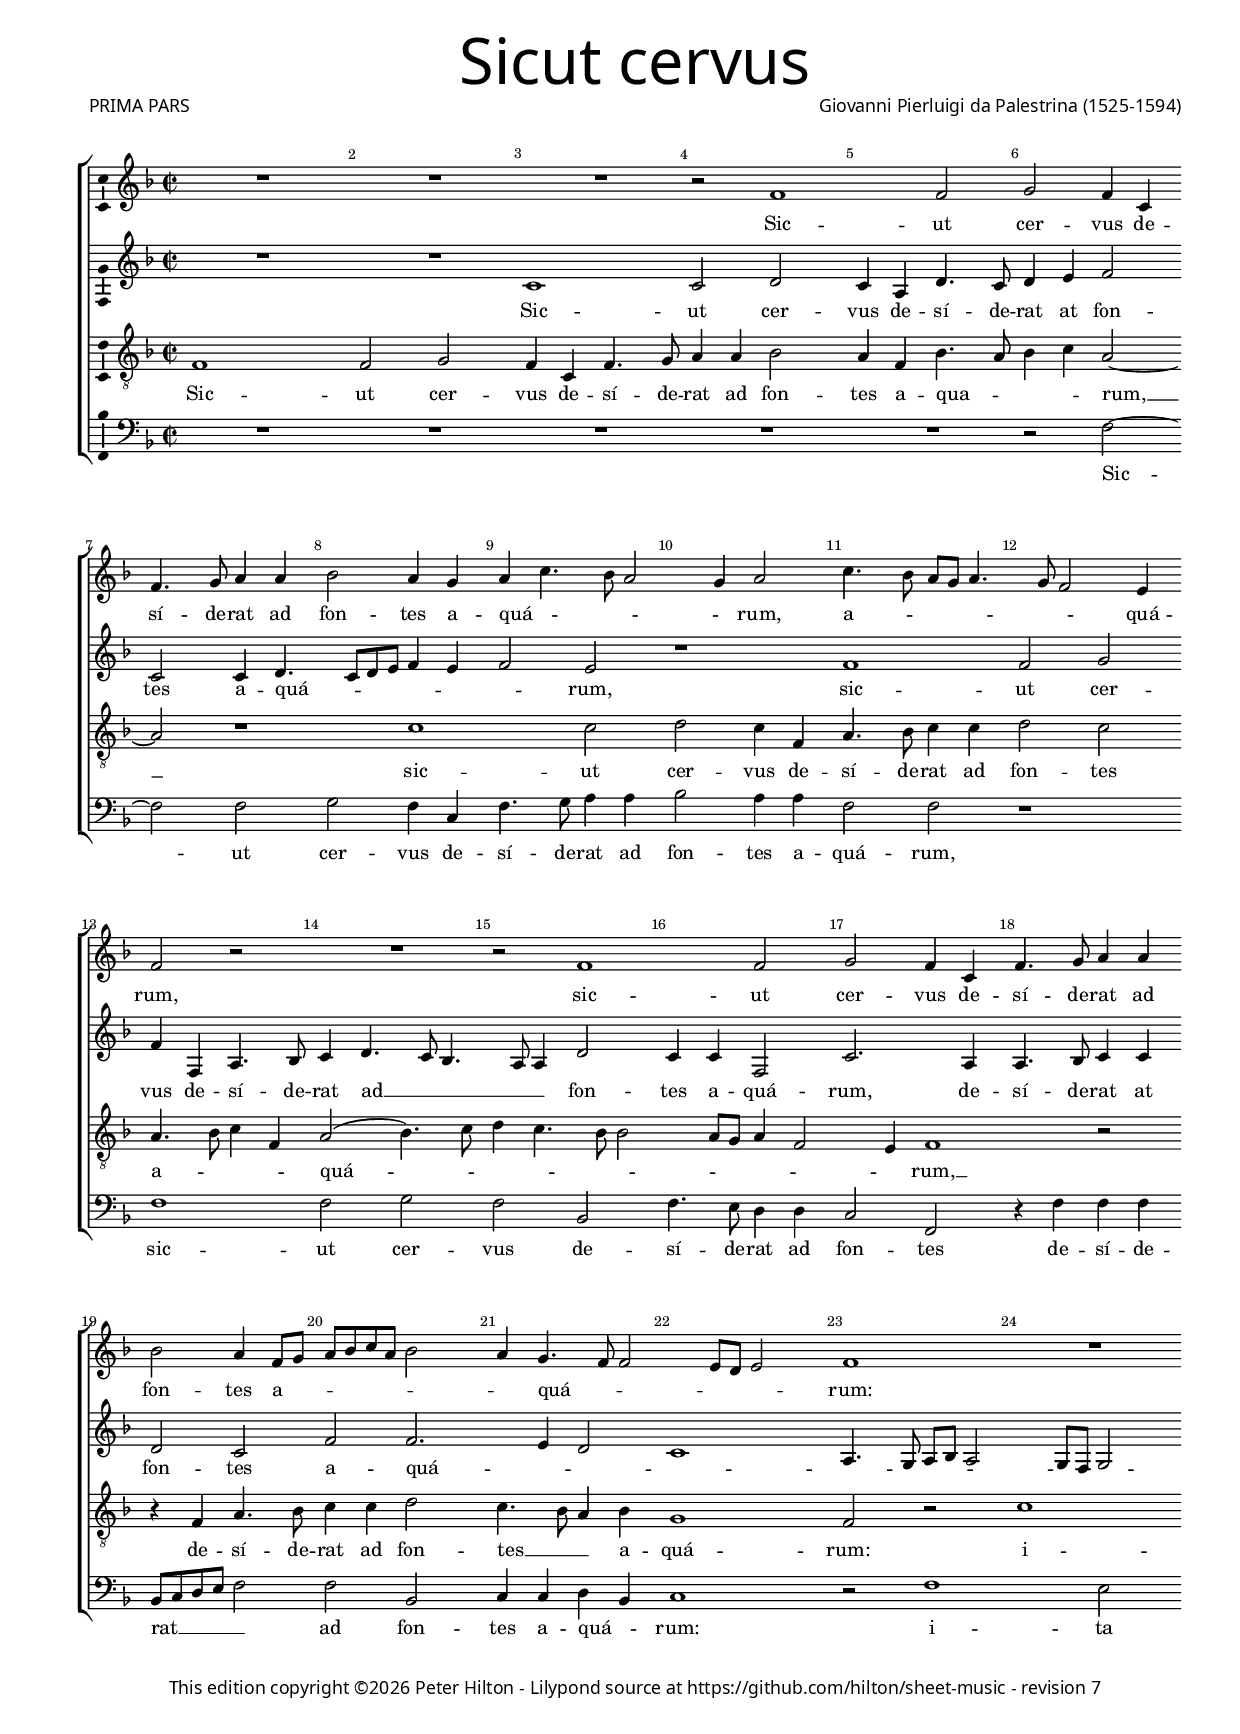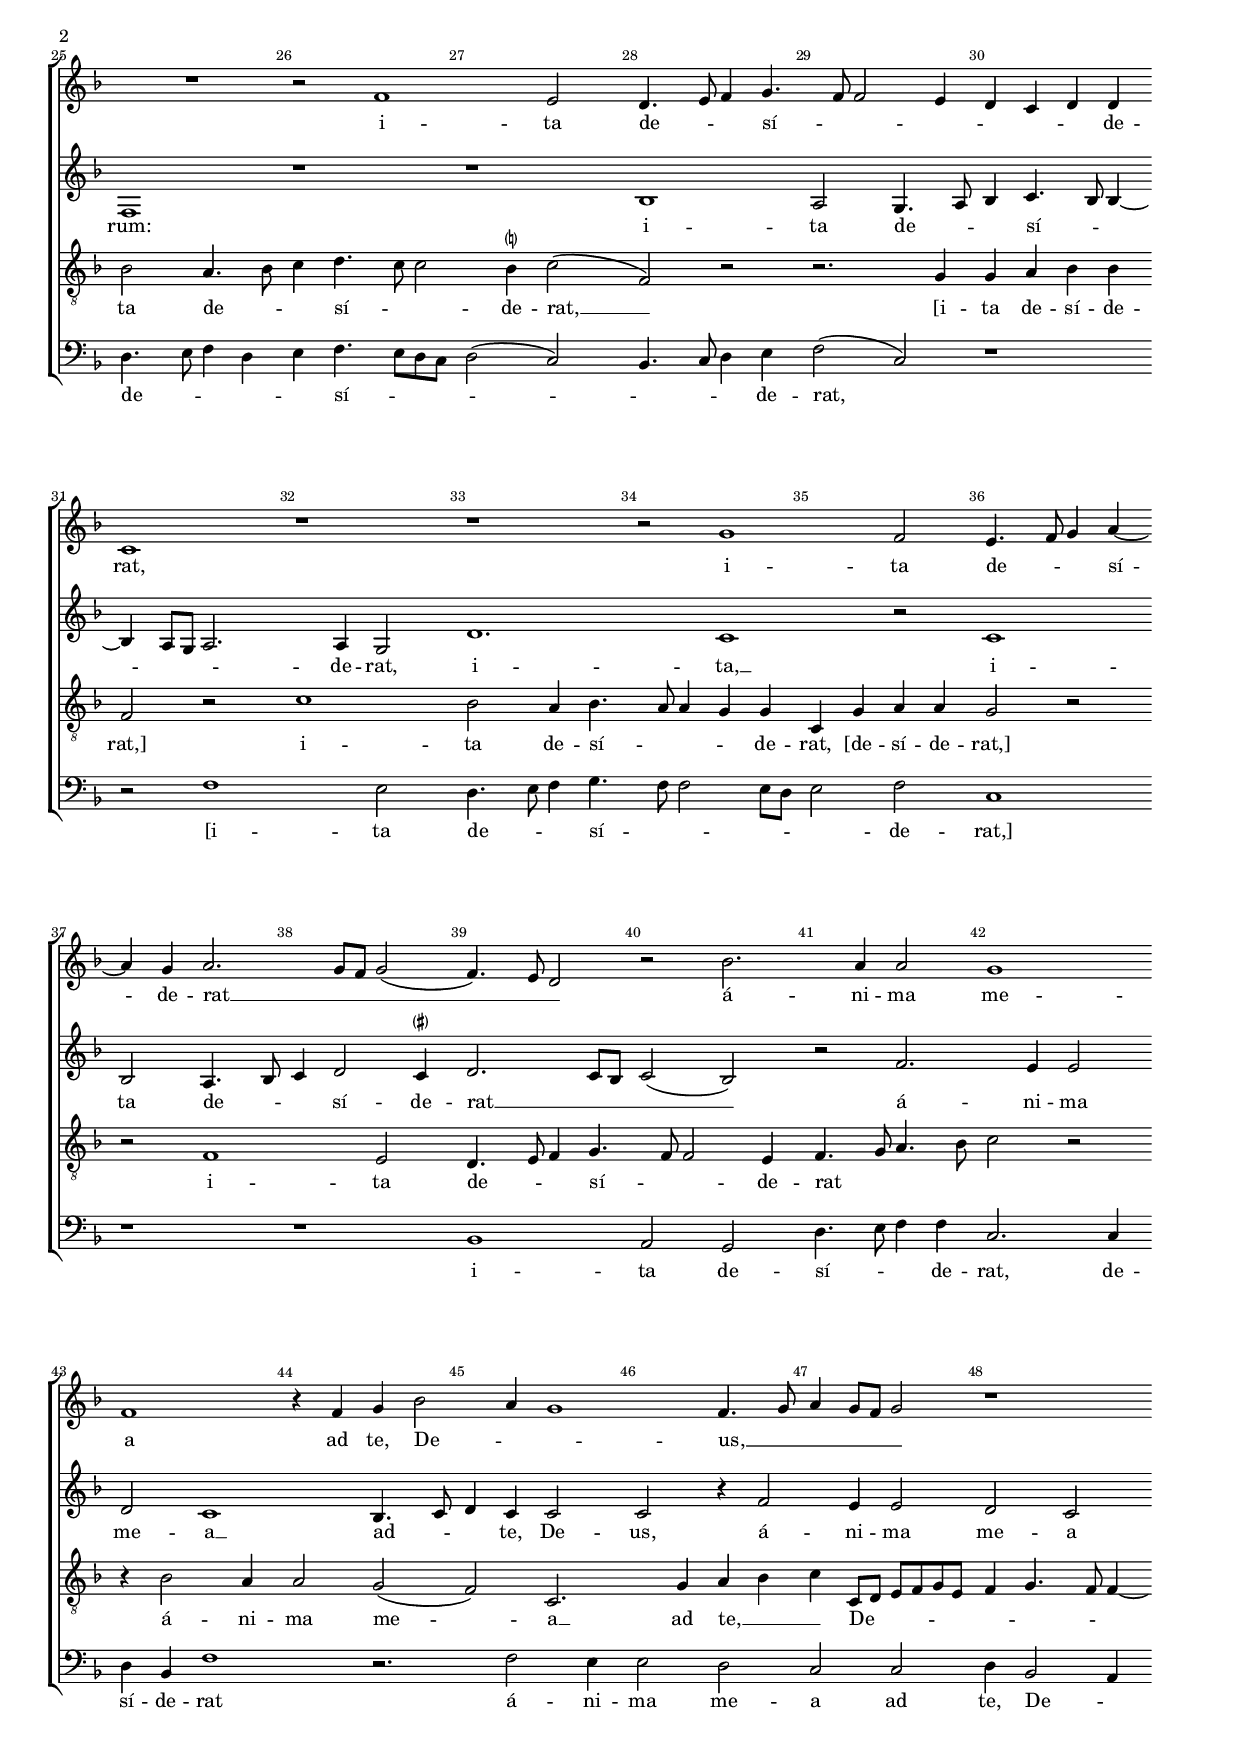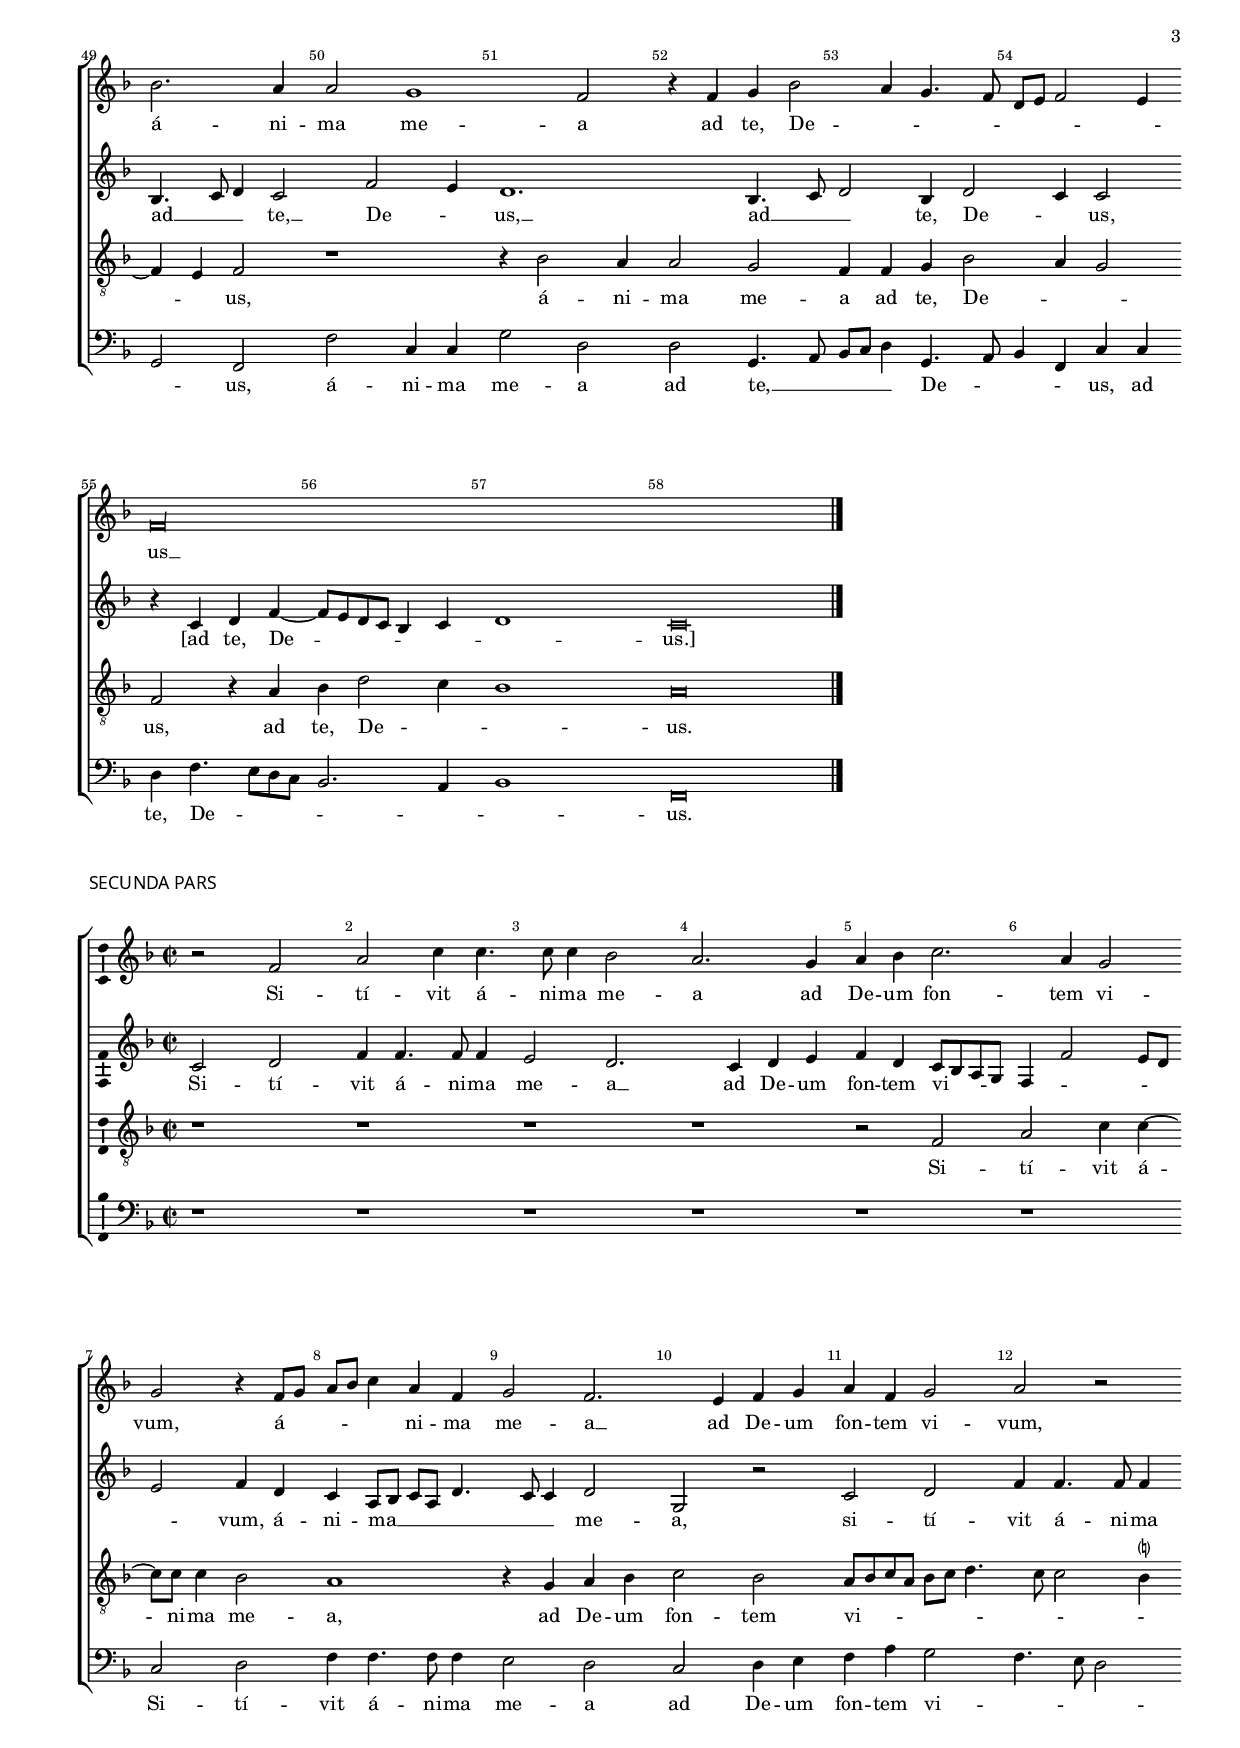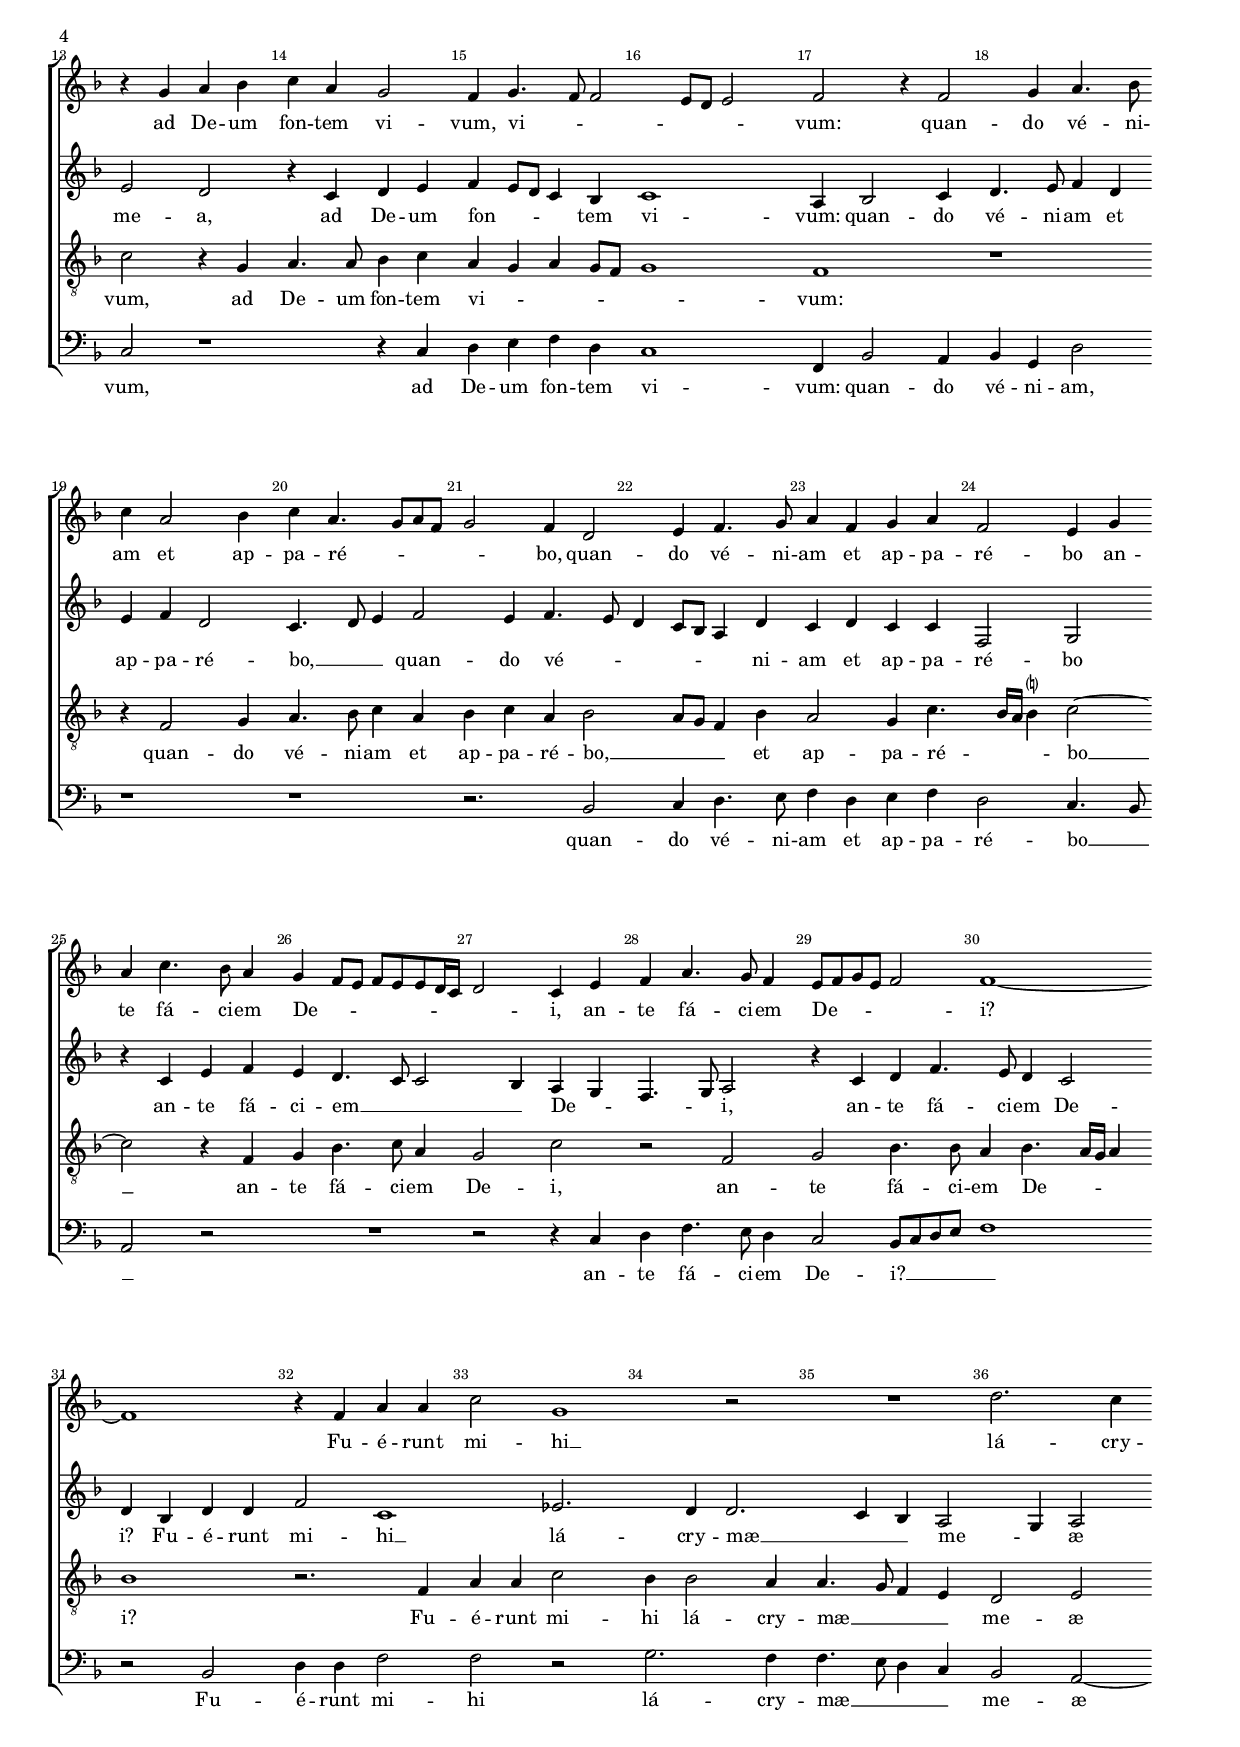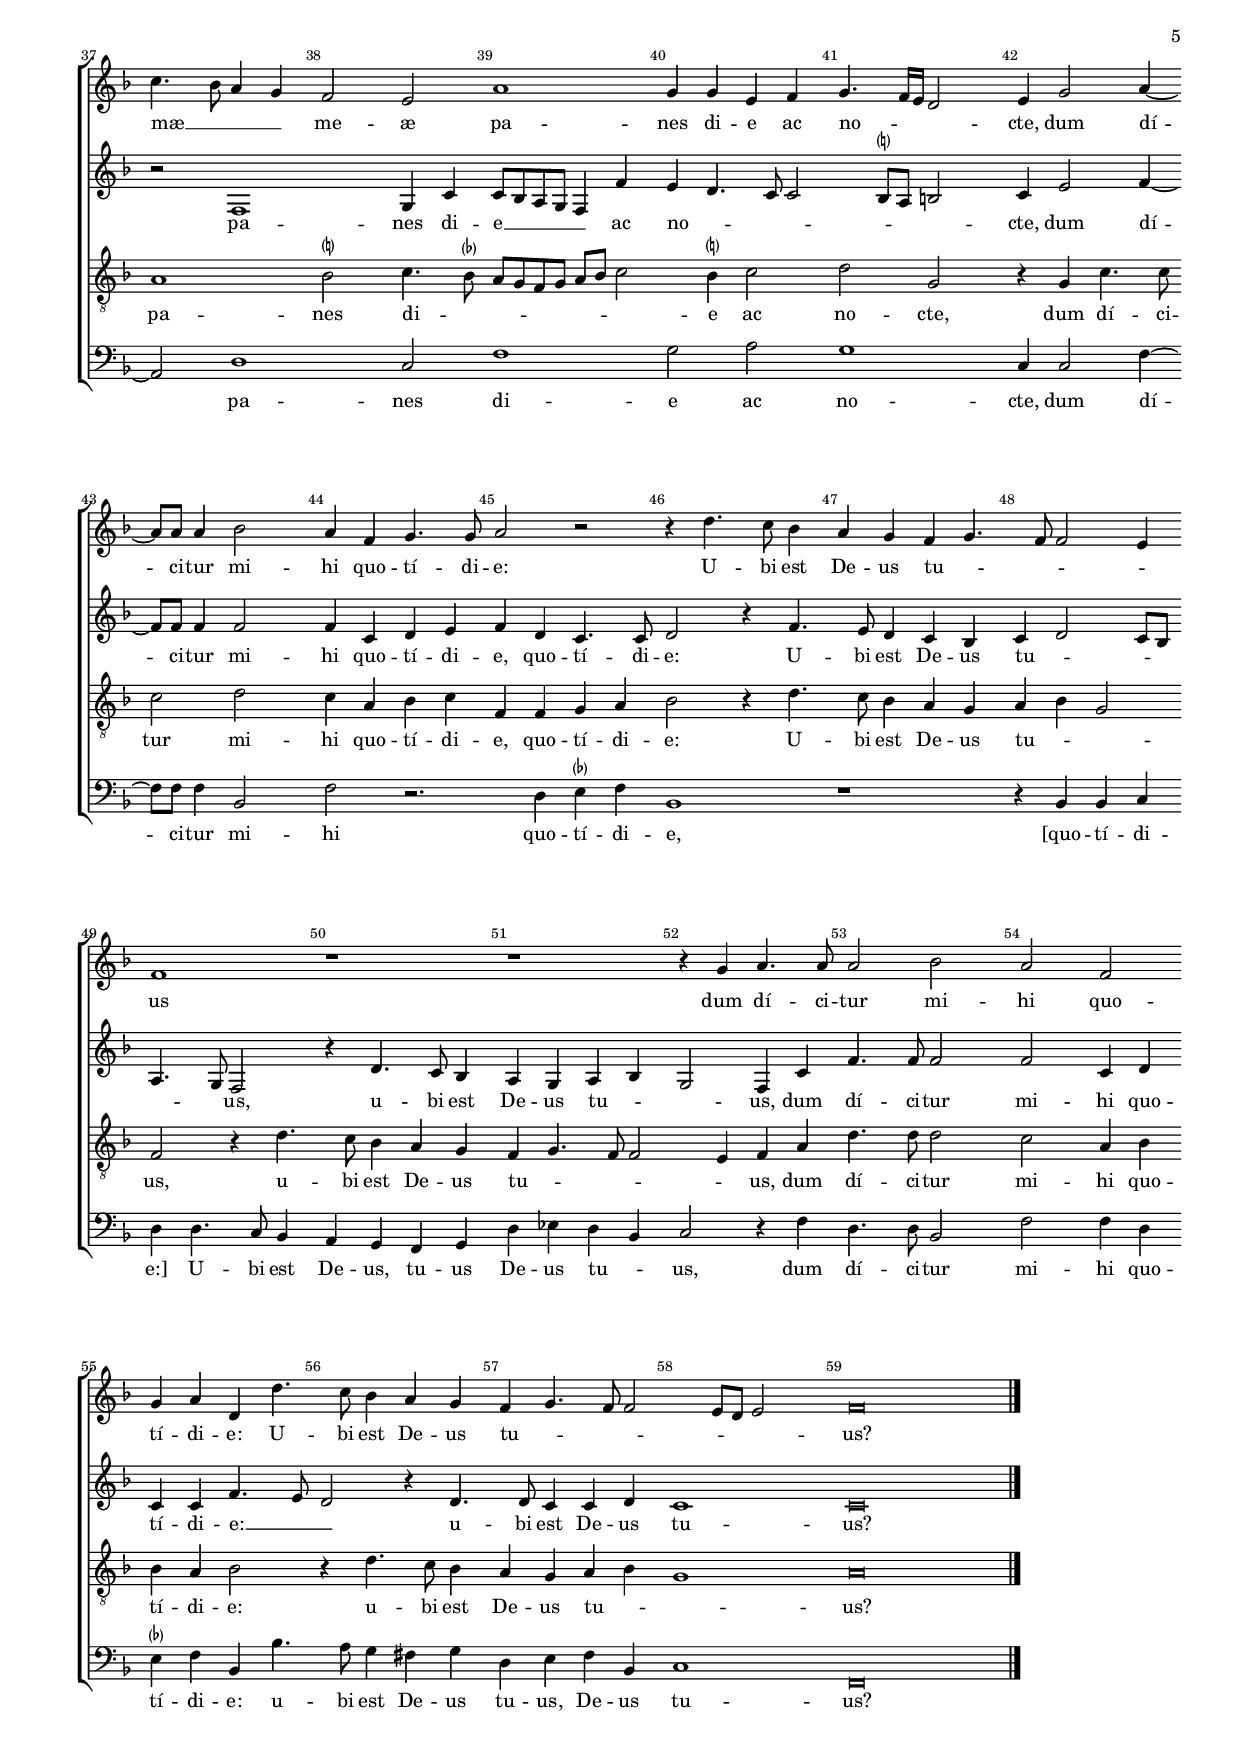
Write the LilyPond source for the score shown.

% CPDL #31402
% Copyright ©2016 Peter Hilton - https://github.com/hilton

\version "2.24.4"
revision = "7"
\pointAndClickOff

#(set-global-staff-size 15.5)

\paper {
	#(define fonts (make-pango-font-tree "Century Schoolbook L" "Source Sans Pro" "Luxi Mono" (/ 15.5 20)))
	annotate-spacing = ##f
	two-sided = ##t
	top-margin = 5\mm
	inner-margin = 15\mm
	outer-margin = 10\mm
	top-markup-spacing = #'( (basic-distance . 4) )
	markup-system-spacing = #'( (padding . 4) )
	system-system-spacing = #'( (basic-distance . 20) (stretchability . 100) )
  	ragged-bottom = ##f
	ragged-last-bottom = ##t
} 

year = #(strftime "©%Y" (localtime (current-time)))

\header {
	title = \markup \medium \fontsize #7 \override #'(font-name . "Source Sans Pro Light") {
		"Sicut cervus"
	}
	composer = \markup \sans \column \right-align { "Giovanni Pierluigi da Palestrina (1525-1594)" }
	poet = \markup \medium \sans {
		"PRIMA PARS"
	}
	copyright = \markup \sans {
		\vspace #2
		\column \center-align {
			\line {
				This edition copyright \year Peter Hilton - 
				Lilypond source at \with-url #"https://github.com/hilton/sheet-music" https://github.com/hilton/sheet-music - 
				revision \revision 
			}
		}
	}
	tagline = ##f
}

\layout {
	indent = #0
  	ragged-right = ##f
  	ragged-last = ##t
	\context {
		\Score
		\override BarNumber.self-alignment-X = #CENTER
		\override BarNumber.break-visibility = #'#(#f #t #t)
		\override BarLine.transparent = ##t
		\remove "Metronome_mark_engraver"
		\override VerticalAxisGroup.staff-staff-spacing = #'((basic-distance . 10) (stretchability . 100))
	}
	\context { 
		\StaffGroup
		\remove "Span_bar_engraver"	
	}
	\context { 
		\Voice 
		\override NoteHead.style = #'baroque
		\consists "Horizontal_bracket_engraver"
		\consists "Ambitus_engraver"
	}
}

global= { 
	\key f \major
	\time 2/2
	\tempo 2 = 55
	\set Staff.midiInstrument = "choir aahs"
	\accidentalStyle "forget"
}

showBarLine = { \once \override Score.BarLine.transparent = ##f }
ficta = { \once \set suggestAccidentals = ##t \override AccidentalSuggestion.parenthesized = ##t }
fictaParenthesized = { \once \set suggestAccidentals = ##t \override AccidentalSuggestion.parenthesized = ##t }

cantus = \new Voice	{
	\relative c' {
		R1 R R r2 f1 f2 |
		g f4 c f4. g8 a4 a bes2 a4 g a c4. bes8 a2 g4 a2 | c4. bes8 a g a4.
		 g8 f2 e4 f2 r R1 r2 f1 f2 g f4 c
		f4. g8 a4 a bes2 a4 f8 g a bes c a bes2 | a4 g4. f8 f2 e8 d e2
		f1 R R | r2 f1 e2 d4. e8 f4 g4. f8 f2 e4 d c d d | c1 r r r2 g'1
		 f2 e4. f8 g4 a4 ~ \break a4 g4 a2. g8 f g2( f4.) e8 d2 r bes'2. a4 a2 g1 f r4 f g bes2 a4 g1 f4. g8
		a4 g8 f g2 r1 bes2. a4 a2 g1 f2 r4 f g bes2
		 a4 g4. f8 d e f2 e4 f\longa \showBarLine \bar "|."
	}
	\addlyrics {
		Sic -- ut
		cer -- vus de -- sí -- de -- rat ad fon -- tes a -- quá -- _ _ _ _ rum, a -- _ _ _ _
		_ _ quá -- rum, sic -- ut cer -- vus de -- 
		sí -- de -- rat ad fon -- tes a -- _ _ _ _ _ _ _ quá -- _ _ _ _ _ rum: i -- ta de -- _ _ sí -- 
		_ _ _ _ _ _ de -- rat, i -- 
		ta de -- _ _ sí -- de -- rat __ _ _ _ _ _ á -- 
		ni -- ma me -- a ad te, De -- _ _ us, __
		_ _ _ _ _ á -- ni -- ma me -- a ad te, De -- 
		_ _ _ _ _ _ _ us __
	}
}

altus = \new Voice {
	\relative c {
		R1 R c' c2 d c4 a d4. c8
		d4 e f2 c c4 d4. c8 d e f4 e f2 e r1 f
		f2 g f4 f, a4. bes8 c4 d4. c8 bes4. a8 a4 d2 c4 c f,2 c'2. a4
		a4. bes8 c4 c d2 c f f2. e4 d2 c1
		a4. g8 a bes a2 g8 f g2 f1 r r bes
		a2 g4. a8 bes4 c4. bes8 bes4 ~ bes a8 g a2. a4 g2 d'1. c1
		 r2 c1 bes2 a4. bes8 c4 d2 \fictaParenthesized cis4 d2. c8 bes c2( bes)
		r f'2. e4 e2 d c1 bes4. c8 d4 c c2 c r4 f2
		 e4 e2 d c bes4. c8 d4 c2 f e4 d1. bes4. c8
		d2 bes4 d2 c4 c2 r4 c d f4 ~ f8 e8 d c bes4 c d1 c\breve*1/2
	}
	\addlyrics {
		Sic -- ut cer -- vus de -- sí -- de -- 
		rat at fon -- tes a -- quá -- _ _ _ _ _ _ rum, sic -- 
		ut cer -- vus de -- sí -- de -- rat ad __ _ _ _ _ fon -- tes a -- quá -- rum, de -- 
		sí -- de -- rat at fon -- tes a -- quá -- _ _ _ _ _ _ _ _ _ _ _ rum: i -- 
		ta de -- _ _ sí -- _ _ _ _ _ de -- rat, i -- ta, __
		i -- ta de -- _ _ sí -- de -- rat __ _ _ _
		á -- ni -- ma me -- a __ ad -- _ _ te, De -- us, á -- 
		ni -- ma me -- a ad __ _ _ te, __ De -- _ us, __ ad __ _
		_ te, De --  _ us, "[ad" te, De -- _ _ _ _ _ _ us.]
	}
}

tenor = \new Voice {
	\relative c {
		\clef "treble_8"
		f1 f2 g f4 c f4. g8 a4 a bes2 a4 f bes4. a8
		bes4 c a2 ~ a2 r1 c c2 d c4 f, a4. bes8 c4 c
		d2 c a4. bes8 c4 f, a2( bes4.) c8 d4 c4. bes8 bes2 a8 g a4 f2 e4 f1
		r2 r4 f4 a4. bes8 c4 c d2 c4. bes8 a4 bes g1
		f2 r c'1 bes2 a4. bes8 c4 d4. c8 c2 \ficta b4 c2( f,) r
		r2. g4 g a bes bes f2 r c'1 bes2 a4 bes4. a8 a4 g g
		c, g' a a g2 r2 r2 f1 e2 d4. e8 f4 g4. f8 f2 e4
		f4. g8 a4. bes8 c2 r2 r4 bes2 a4 a2 g( f) c2. g'4 a bes
		c c,8 d e f g e f4 g4. f8 f4 ~ f4 e4 f2 r1 r4 bes2 a4 a2 g
		f4 f g bes2 a4 g2 f r4 a bes d2 c4 bes1 a\breve*1/2
	}
	\addlyrics {
		Sic -- ut cer -- vus de -- sí -- de -- rat ad fon -- tes a -- qua -- _
		_ _ rum, __ sic -- ut cer -- vus de -- sí -- de -- rat ad
		fon -- tes a -- _ _ _ quá -- _ _ _ _ _ _ _ _ _ _ rum, __
		de -- sí -- de -- rat ad fon -- tes __ _ _ a -- quá -- 
		rum: i -- ta de -- _ _ sí -- _ _ de -- rat, __
		"[i" -- ta de -- sí -- de -- rat,] i -- ta de -- sí -- _ _ _ de -- 
		rat, "[de" -- sí -- de -- rat,] i -- ta de -- _ _ sí -- _ _ de -- 
		rat__ _ _ _ _ á -- ni -- ma me -- a __ ad te, __ _
		_ De -- _ _ _ _ _ _ _ _ _ _ us, á -- ni -- ma me -- 
		a ad te, De -- _ _ us, ad te, De -- _ _ us.
		
	}
}

bassus = \new Voice {
	\relative c {
		\clef bass
		R1 R R R R
		r2 f2 ~ f f2 g f4 c f4. g8 a4 a bes2 a4 a f2 f
		r1 f f2 g f bes, f'4. e8 d4 d c2 f,
		r4 f' f f bes,8 c d e f2 f bes, c4 c d bes c1
		r2 f1 e2 d4. e8 f4 d e f4. e8 d c d2( c) bes4. c8 d4 e
		f2( c) r1 r2 f1 e2 d4. e8 f4 g4. f8 f2 e8 d
		e2 f c1 r r bes a2 g
		d'4. e8 f4 f c2. c4 d bes f'1 r2. f2 e4 e2 d
		c c d4 bes2 a4 g2 f f' c4 c g'2 d d g,4. a8 
		bes c d4 g,4. a8 bes4 f c' c d f4. e8 d c bes2. a4 bes1 f\breve*1/2
	}
	\addlyrics {	
		Sic -- ut cer -- vus de -- sí -- de -- rat ad fon -- tes a -- quá -- rum,
		sic -- ut cer -- vus de -- sí -- de -- rat ad fon -- tes 
		de -- sí -- de -- rat __ _ _ _ _ ad fon -- tes a -- quá -- _ rum:
		i -- ta de -- _ _ _ _ sí -- _ _ _ _ _ _ _ de -- 
		rat, "[i" -- ta de -- _ _ sí -- _ _ _ _ 
		_ de -- rat,] i -- ta de -- 
		sí -- _ _ de -- rat, de -- sí -- de -- rat á -- ni -- ma me -- 
		a ad te,  De -- _ _ us,	á -- ni -- ma me -- a ad te, __ _
		_ _ _ De -- _ _ _ us, ad te,  De -- _ _ _ _ _ _ us.
	}
}

\score {
	\transpose c c {
		\new StaffGroup << 
			\set Score.proportionalNotationDuration = #(ly:make-moment 1 8)
			\new Staff << \global \cantus >> 
			\new Staff << \global \altus >> 
			\new Staff << \global \tenor >> 
			\new Staff << \global \bassus >> 
		>> 
	}
	\header {
		piece = ""
	}
	\layout { }
%	\midi {	}
}

cantus = \new Voice	{
	\relative c' {
		r2 f a c4 c4. c8 c4 bes2 a2. g4 a bes c2.
		a4 g2 g r4 f8 g a bes c4 a f g2 f2. e4 f g | a f g2
		a r2 r4 g4 a bes c a g2 f4 g4. f8 f2 e8 d e2 f r4 f2
		 g4 a4. bes8 c4 a2 bes4 c a4. g8 a f | g2 f4 d2 e4 f4. g8 a4 f g a
		f2 e4 g \break a c4. bes8 a4 g f8 e f e e d16 c d2 c4 e f a4. g8 f4 e8 f g e f2
		f1 ~ \break f1 r4 f a a c2 g1 r2 R1 |
		d'2. c4 c4. bes8 a4 g f2 e a1 g4 g e f | g4. f16 e d2
		e4 g2 a4 ~ a8 a8 a4 bes2 a4 f g4. g8 a2 r2 | r4 d4. c8 bes4 a g f g4.
		 f8 f2 e4 f1 r r r4 g a4. a8 a2 bes
		a f g4 a d, d'4. c8 bes4 a g f g4. f8 f2 e8 d e2 f\breve*1/2 \showBarLine \bar "|."
	}
	\addlyrics {
		Si -- tí -- vit á -- ni -- ma me -- a ad De -- um fon -- 
		tem vi -- vum, á -- _ _ _ _ ni -- ma me -- a __ ad De -- um fon -- tem vi -- 
		vum, ad De -- um fon -- tem vi -- vum, vi -- _ _ _ _ _ vum: quan -- 
		do vé -- ni -- am et ap -- pa -- ré -- _ _ _ _ bo, quan -- do vé -- ni -- am et ap -- pa -- 
		ré -- bo an -- te fá -- ci -- em De -- _ _ _ _ _ _ _ _ i, an -- te fá -- ci -- em De -- _ _ _ _ 
		i? Fu -- é -- runt mi -- hi __
		lá -- cry -- mæ __ _ _ _ me -- æ pa -- nes di -- e ac no --  _ _ _
		cte, dum dí -- ci -- tur mi -- hi quo -- tí -- di -- e: U -- bi est De -- us tu -- _
		_ _ _ us dum dí -- ci -- tur mi -- 
		hi quo -- tí -- di -- e: U -- bi est De -- us tu -- _ _ _ _ _ _ us?
		
	}
}

altus = \new Voice {
	\relative c {
		c'2 d f4 f4. f8 f4 e2 d2. c4 d e f d c8 bes a g
		f4 f'2 e8 d e2 f4 d c a8 bes c a d4. c8 c4 d2 g, r c d 
		f4 f4. f8 f4 e2 d r4 c d e f e8 d c4 bes c1 a4 bes2 c4
		d4. e8 f4 d e f d2 c4. d8 e4 f2 e4 f4. e8 d4 c8 bes a4 d c d c c
		f,2 g r4 c e f e d4. c8 c2 bes4 a g f4. g8 a2 r4 c d f4. e8 d4 c2 d4 bes d d f2 c1 es2. d4 d2. c4 bes a2 g4 a2 r f1 g4 c c8 bes a g f4 f' e d4. c8 c2 \ficta b8 a b2
		c4 e2 f4 ~ f8 f8 f4 f2 f4 c d e f d c4. c8 d2 r4 f4. e8 d4 c bes
		c d2 c8 bes a4. g8 f2 r4 d'4. c8 bes4 a g a bes g2 f4 c' f4. f8 f2
		f c4 d c c f4. e8 d2 r4 d4. d8 c4 c d c1 c\breve*1/2
	}
	\addlyrics {
		Si -- tí -- vit á -- ni -- ma me -- a __ ad De -- um fon -- tem vi -- _ _ _
		_ _ _ _ _ vum, á -- ni -- ma __ _ _ _ _ _ _ me -- a, si -- tí -- 
		vit á -- ni -- ma me -- a, ad De -- um fon -- _ _ _ tem vi -- vum: quan -- do 
		vé -- ni -- am et ap -- pa -- ré -- bo, __ _ _ quan -- do vé -- _ _ _ _ _ ni -- am et ap -- pa -- 
		ré -- bo an -- te fá -- ci -- em __ _ _ _ De -- _ _ _ i, an -- te fá -- 
		ci -- em De -- i? Fu -- é -- runt mi -- hi __ lá -- cry -- mæ __ _ _ me -- 
		_ æ pa -- nes di -- e __ _ _ _ _ ac no -- _ _ _ _ _ _ 
		cte, dum dí -- ci -- tur mi -- hi quo -- tí -- di -- e, quo -- tí -- di -- e: U -- bi est De -- us 
		tu -- _ _ _ _ _ us, u -- bi est De -- us tu -- _ _ us, dum dí -- ci -- tur 
		mi -- hi quo -- tí -- di -- e: __ _ _ u -- bi est De -- us tu -- us?
	}
}

tenor = \new Voice {
	\relative c {
		\clef "treble_8"
		r1 r r r r2 f
		a c4 c4 ~ c8 c8 c4 bes2 a1 r4 g a bes c2 bes a8 bes c a bes c d4.
		c8 c2 \ficta b4 c2 r4 g4 a4. a8 bes4 c a g a g8 f g1 f
		r r4 f2 g4 a4. bes8 c4 a bes c a bes2 a8 g f4 bes a2 g4 c4.
		bes16 a \ficta b4 c2 ~ c2 r4 f, g bes4. c8 a4 g2 c r f, g bes4. bes8
		a4 bes4. a16 g a4 bes1 r2. f4 a a c2 bes4 bes2 a4 a4. g8 f4 e
		d2 e a1 \fictaParenthesized b2 c4. \fictaParenthesized bes?8 a g f g a bes c2 \ficta b4 c2 d g,
		r4 g c4. c8 c2 d c4 a bes c f, f g a bes2 r4 d4. c8 bes4 a g
		a bes g2 f r4 d'4. c8 bes4 a g f g4. f8 f2 e4 f a d4. d8 d2
		c a4 bes bes a bes2 r4 d4. c8 bes4 a g a bes g1 a\breve*1/2
	}
	\addlyrics {
		Si -- 
		tí -- vit á -- ni -- ma me -- a, ad De -- um fon -- tem vi -- _ _ _ _ _ _
		_ _ _ vum, ad De -- um fon -- tem vi -- _ _ _ _ _ vum:
		quan -- do vé -- ni -- am et ap -- pa -- ré -- bo, __ _ _ _ et ap -- pa -- ré -- 
		_ _ _ bo __ an -- te fá -- ci -- em De -- i, an -- te fá -- ci -- 
		em De -- _ _ _ i? Fu -- é -- runt mi -- hi lá -- cry -- mæ __ _ _ _
		me -- æ pa -- nes di -- _ _ _ _ _ _ _ _ e ac no -- cte,
		dum dí -- ci -- tur mi -- hi quo -- tí -- di -- e, quo -- tí -- di -- e: U -- bi est De -- us 
		tu -- _ _ us, u -- bi est De -- us tu -- _ _ _ _ us, dum dí -- ci -- tur
		mi -- hi quo -- tí -- di -- e: u -- bi est De -- us tu -- _ _ us?
	}
}

bassus = \new Voice {
	\relative c {
		\clef bass
		r1 r r r r
		r c2 d f4 f4. f8 f4 e2 d c d4 e f a g2
		f4. e8 d2 c r1 r4 c d e f d c1 f,4 bes2 a4 
		bes g d'2 r1 r r2. bes2 c4 d4. e8 f4 d e f
		d2 c4. bes8 a2 r2 R1 r2 r4 c4 d f4. e8 d4 c2 bes8 c d e
		f1 r2 bes,2 d4 d f2 f r g2. f4 f4. e8 d4 c
		bes2 a2 ~ a2 d1 c2 f1 g2 a g1
		c,4 c2 f4 ~ f8 f8 f4 bes,2 f' r2. d4 \ficta es f bes,1 r
		r4 bes bes c d d4. c8 bes4 a g f g d' es d bes c2 r4 f d4. d8 bes2
		f'2 f4 d \ficta es f bes, bes'4. a8 g4 fis g d e f bes, c1 f,\breve*1/2
	}
	\addlyrics {	
		Si -- tí -- vit á -- ni -- ma me -- a ad De -- um fon -- tem vi -- 
		_ _ _ vum, ad De -- um fon -- tem vi -- vum: quan -- do 
		vé -- ni -- am, quan -- do vé -- ni -- am et ap -- pa -- 
		ré -- bo __ _ _ an -- te fá -- ci -- em De -- i? __ _ _ _
		_ Fu -- é -- runt mi -- hi lá -- cry -- mæ __ _ _ _
		me -- æ pa -- nes di -- e ac no -- 
		cte, dum dí -- ci -- tur mi -- hi quo -- tí -- di -- e, 
		"[quo" -- tí -- di -- e:] U -- bi est De -- us, tu -- us De -- us tu -- _ us, dum dí -- ci -- tur 
		mi -- hi quo -- tí -- di -- e: u -- bi est De -- us tu -- us, De -- us tu -- us?
	}
}

\score {
	\transpose c c {
		\new StaffGroup << 
			\set Score.proportionalNotationDuration = #(ly:make-moment 1 8)
			\override Score.MetronomeMark.transparent = ##t
			\new Staff << \global \cantus >> 
			\new Staff << \global \altus >> 
			\new Staff << \global \tenor >> 
			\new Staff << \global \bassus >> 
		>> 
	}
	\header {
		piece = \markup \medium \sans {
			"SECUNDA PARS"
		}
	}
	\layout { }
%	\midi {	}
}